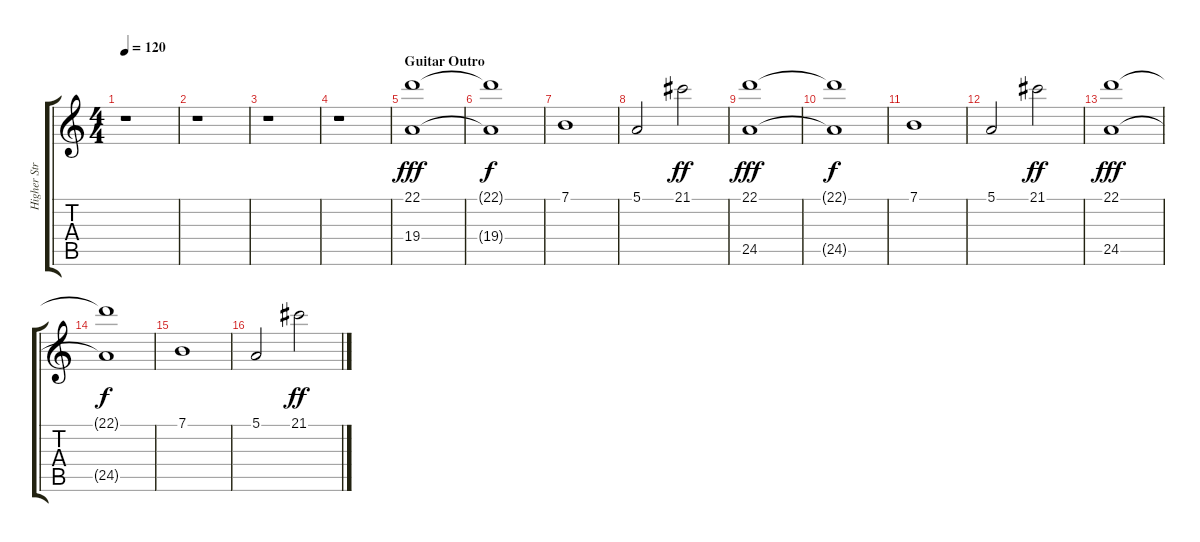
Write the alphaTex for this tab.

\track ("Higher Strings" "Higher Str") {instrument synthstrings2}
\staff {score tabs}
\tuning (E4 B3 G3 D3 A2 E2) {hide}
\ts (4 4)
\tempo 120
\clef g2
\ks c
r.1{dy fff} |
r.1 |
r.1 |
r.1 |
\section ("" "Guitar Outro")
(22.1 19.4).1 |
(22.1{t} 19.4{t}).1{dy f} |
7.1.1 |
5.1.2 21.1.2{dy ff} |
(22.1 24.5).1{dy fff} |
(22.1{t} 24.5{t}).1{dy f} |
7.1.1 |
5.1.2 21.1.2{dy ff} |
(22.1 24.5).1{dy fff} |
(22.1{t} 24.5{t}).1{dy f} |
7.1.1 |
5.1.2 21.1.2{dy ff}
